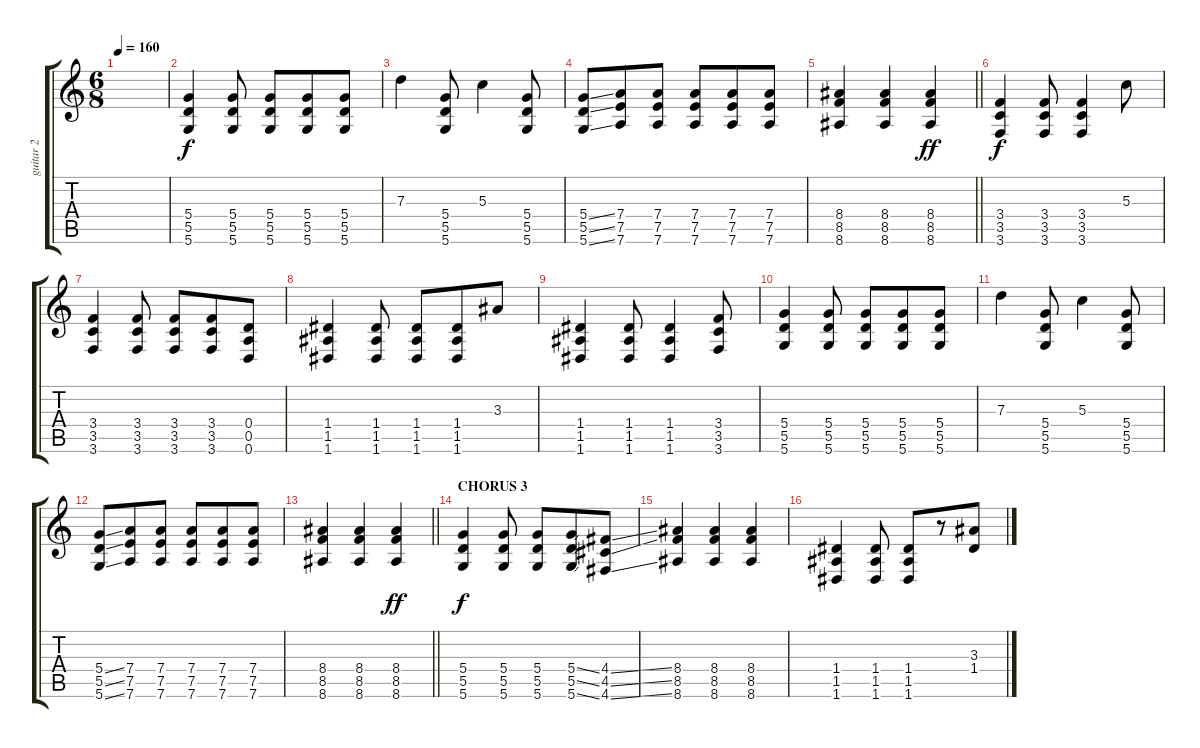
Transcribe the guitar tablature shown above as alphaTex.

\track ("guitar 2" "guitar 2") {instrument acousticguitarsteel}
\staff {score tabs}
\tuning (E4 B3 G3 D3 A2 D2) {hide}
\ts (6 8)
\tempo 160
\clef g2
\ks c
|
(5.4 5.5 5.6).4 (5.4 5.5 5.6).8 (5.4 5.5 5.6).8 (5.4 5.5 5.6).8 (5.4 5.5 5.6).8 |
7.3.4 (5.4 5.5 5.6).8 5.3.4 (5.4 5.5 5.6).8 |
(5.4{ss} 5.5{ss} 5.6{ss}).8 (7.4 7.5 7.6).8 (7.4 7.5 7.6).8 (7.4 7.5 7.6).8 (7.4 7.5 7.6).8 (7.4 7.5 7.6).8 |
\barLineRight lightlight
(8.4 8.5 8.6).4 (8.4 8.5 8.6).4 (8.4 8.5 8.6).4{dy ff} |
(3.4 3.5 3.6).4{dy f} (3.4 3.5 3.6).8 (3.4 3.5 3.6).4 5.3.8 |
(3.4 3.5 3.6).4 (3.4 3.5 3.6).8 (3.4 3.5 3.6).8 (3.4 3.5 3.6).8 (0.4 0.5 0.6).8 |
(1.4 1.5 1.6).4 (1.4 1.5 1.6).8 (1.4 1.5 1.6).8 (1.4 1.5 1.6).8 3.3.8 |
(1.4 1.5 1.6).4 (1.4 1.5 1.6).8 (1.4 1.5 1.6).4 (3.4 3.5 3.6).8 |
(5.4 5.5 5.6).4 (5.4 5.5 5.6).8 (5.4 5.5 5.6).8 (5.4 5.5 5.6).8 (5.4 5.5 5.6).8 |
7.3.4 (5.4 5.5 5.6).8 5.3.4 (5.4 5.5 5.6).8 |
(5.4{ss} 5.5{ss} 5.6{ss}).8 (7.4 7.5 7.6).8 (7.4 7.5 7.6).8 (7.4 7.5 7.6).8 (7.4 7.5 7.6).8 (7.4 7.5 7.6).8 |
\barLineRight lightlight
(8.4 8.5 8.6).4 (8.4 8.5 8.6).4 (8.4 8.5 8.6).4{dy ff} |
\section ("" "CHORUS 3")
(5.4 5.5 5.6).4{dy f} (5.4 5.5 5.6).8 (5.4 5.5 5.6).8 (5.4{ss} 5.5{ss} 5.6{ss}).8 (4.4{ss} 4.5{ss} 4.6{ss}).8 |
(8.4 8.5 8.6).4 (8.4 8.5 8.6).4 (8.4 8.5 8.6).4 |
(1.4 1.5 1.6).4 (1.4 1.5 1.6).8 (1.4 1.5 1.6).8 r.8 (3.3 1.4).8
